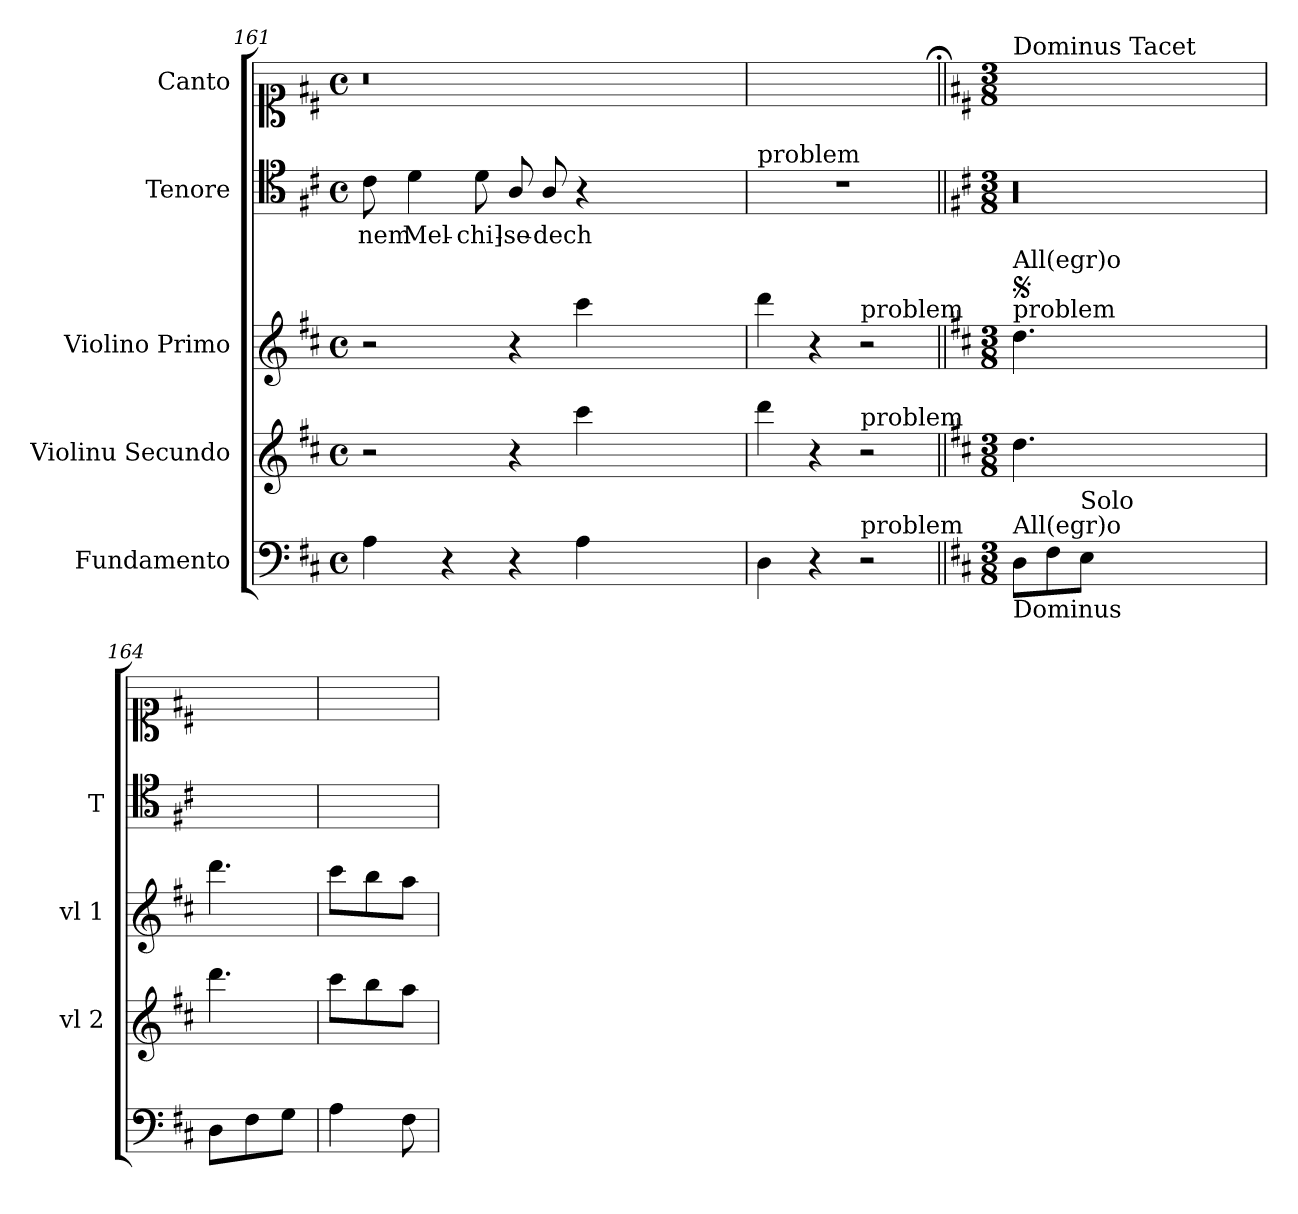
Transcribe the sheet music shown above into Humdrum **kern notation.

**kern	**kern	**kern	**kern	**text	**kern
*part5	*part4	*part3	*part2	*part2	*part1
*staff5	*staff4	*staff3	*staff2	*staff2	*staff1
*I"Fundamento	*I"Violinu Secundo	*I"Violino Primo	*I"Tenore	*	*I"Canto
*	*I'vl 2	*I'vl 1	*I'T	*	*
*clefF4	*clefG2	*clefG2	*clefC4	*	*clefC1
*k[f#c#]	*k[f#c#]	*k[f#c#]	*k[f#c#]	*	*k[f#c#]
*D:	*D:	*D:	*D:	*	*D:
*M4/4	*M4/4	*M4/4	*M4/4	*	*M4/4
*met(c)	*met(c)	*met(c)	*met(c)	*	*met(c)
=161	=161	=161	=161	=161	=161
4A\	2r	2r	8c#\	-nem	0r
.	.	.	4d\	Mel-	.
4r	.	.	.	.	.
.	.	.	8d\	-chi]-	.
4r	4r	4r	8A/	-se-	.
.	.	.	8A/	-dech	.
4A\	4ccc#\	4ccc#\	4r	.	.
1ryy	1ryy	1ryy	1ryy	.	.
=162	=162	=162	=162	=162	=162
!	!	!	!LO:TX:a:t=problem	!	!
4D\	4ddd\	4ddd\	1r	.	1ryy
4r	4r	4r	.	.	.
!	!	!LO:TX:a:t=problem	!	!	!
!	!LO:TX:a:t=problem	!	!	!	!
!LO:TX:a:t=problem	!	!	!	!	!
2r	2r	2r	.	.	.
=163||	=163||	=163||	=163||	=163||;	=163||;
*k[f#c#]	*k[f#c#]	*k[f#c#]	*k[f#c#]	*	*k[f#c#]
*D:	*D:	*D:	*	*	*D:
*M3/8	*M3/8	*M3/8	*M3/8	*	*M3/8
!	!	!	!	!	!LO:TX:a:t=Dominus Tacet
!	!	!LO:TX:a:t=problem	!	!	!
!	!	!LO:TX:a:t=[segno]	!	!	!
!	!	!LO:TX:a:t=All(egr)o	!	!	!
!LO:TX:a:t=All(egr)o	!	!	!	!	!
!LO:TX:b:t=Dominus	!	!	!	!	!
!	!	!	!LO:N:vis=00	!	!
8D\L	4.dd\	4.dd\	1.r	.	4.ryy
8F#\	.	.	.	.	.
!LO:TX:a:t=Solo	!	!	!	!	!
8E\J	.	.	.	.	.
1ryy	1ryy	1ryy	.	.	1ryy
8ryy	8ryy	8ryy	.	.	8ryy
=164	=164	=164	=164	=164	=164
8D\L	4.ddd\	4.ddd\	4.ryy	.	4.ryy
8F#\	.	.	.	.	.
8G\J	.	.	.	.	.
=165	=165	=165	=165	=165	=165
4A\	8ccc#\L	8ccc#\L	4.ryy	.	4.ryy
.	8bb\	8bb\	.	.	.
8F#\	8aa\J	8aa\J	.	.	.
=	=	=	=	=	=
*-	*-	*-	*-	*-	*-
